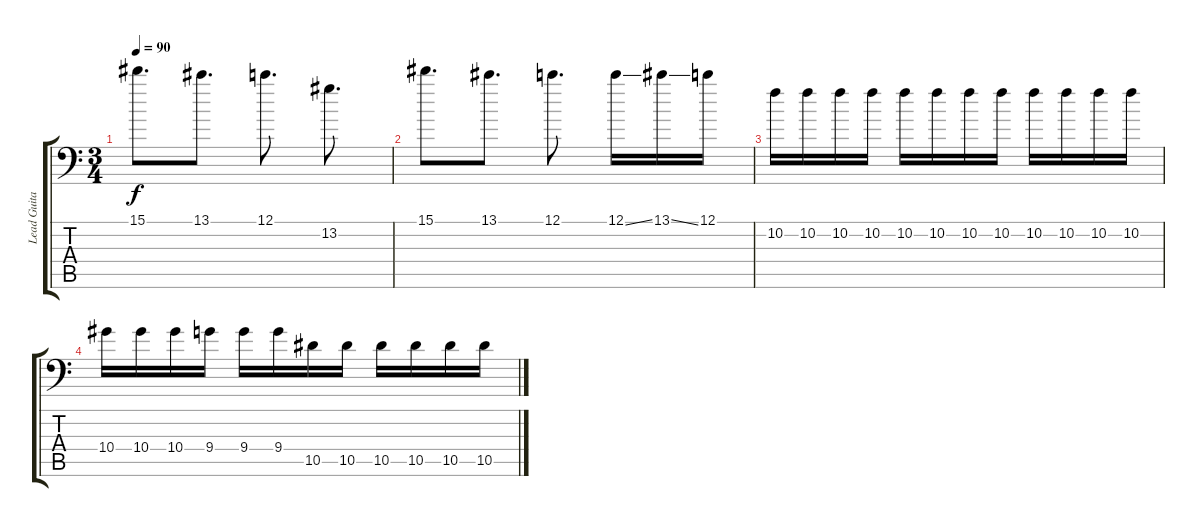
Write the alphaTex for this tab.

\track ("Lead Guitar" "Lead Guita") {instrument distortionguitar}
\staff {score tabs}
\tuning (C4 G3 Eb3 Bb2 F2 Bb1) {hide}
\ts (3 4)
\tempo 90
\clef f4
\ks c
15.1.8{d dy f} 13.1.8{d} 12.1.8{d} 13.2.8{d} |
15.1.8{d} 13.1.8{d} 12.1.8{d} 12.1{ss}.16 13.1{ss}.16 12.1.16 |
10.2.16 10.2.16 10.2.16 10.2.16 10.2.16 10.2.16 10.2.16 10.2.16 10.2.16 10.2.16 10.2.16 10.2.16 |
10.4.16 10.4.16 10.4.16 9.4.16 9.4.16 9.4.16 10.5.16 10.5.16 10.5.16 10.5.16 10.5.16 10.5.16
